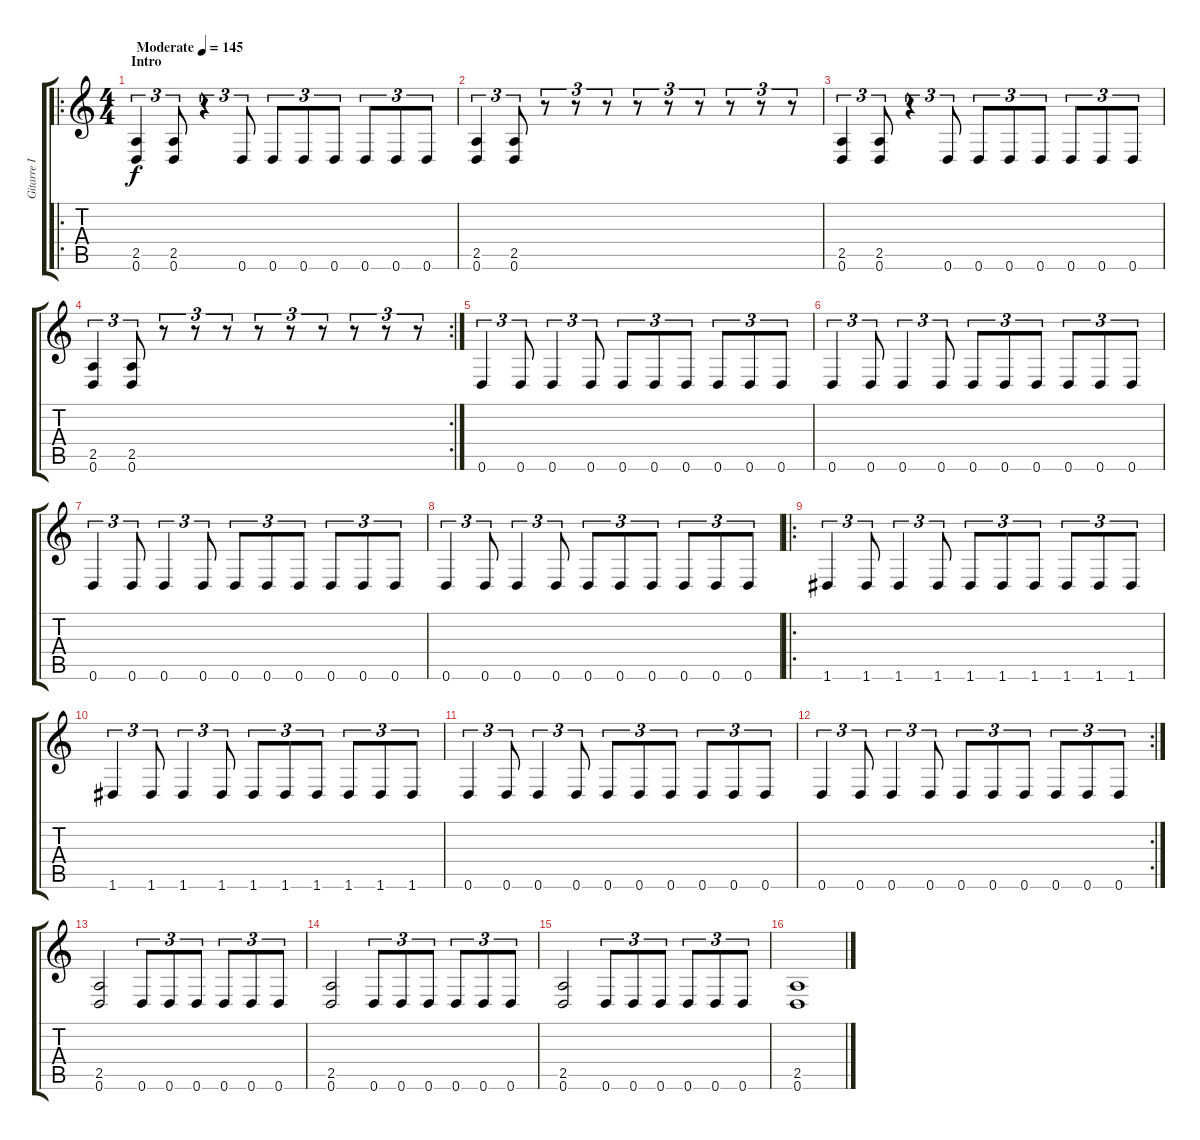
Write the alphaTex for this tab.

\track ("Gitarre I" "Gitarre I") {instrument distortionguitar}
\staff {score tabs}
\tuning (D4 A3 F3 C3 G2 D2) {hide}
\ro
\ts (4 4)
\section ("" "Intro")
\tempo (145 "Moderate")
\clef g2
\ks c
(2.5 0.6).4{tu (3 2) dy f instrument distortionguitar} (2.5 0.6).8{tu (3 2)} r.4{tu (3 2)} 0.6.8{tu (3 2)} 0.6.8{tu (3 2)} 0.6.8{tu (3 2)} 0.6.8{tu (3 2)} 0.6.8{tu (3 2)} 0.6.8{tu (3 2)} 0.6.8{tu (3 2)} |
(2.5 0.6).4{tu (3 2)} (2.5 0.6).8{tu (3 2)} r.8{tu (3 2)} r.8{tu (3 2)} r.8{tu (3 2)} r.8{tu (3 2)} r.8{tu (3 2)} r.8{tu (3 2)} r.8{tu (3 2)} r.8{tu (3 2)} r.8{tu (3 2)} |
(2.5 0.6).4{tu (3 2)} (2.5 0.6).8{tu (3 2)} r.4{tu (3 2)} 0.6.8{tu (3 2)} 0.6.8{tu (3 2)} 0.6.8{tu (3 2)} 0.6.8{tu (3 2)} 0.6.8{tu (3 2)} 0.6.8{tu (3 2)} 0.6.8{tu (3 2)} |
\rc 2
(2.5 0.6).4{tu (3 2)} (2.5 0.6).8{tu (3 2)} r.8{tu (3 2)} r.8{tu (3 2)} r.8{tu (3 2)} r.8{tu (3 2)} r.8{tu (3 2)} r.8{tu (3 2)} r.8{tu (3 2)} r.8{tu (3 2)} r.8{tu (3 2)} |
0.6.4{tu (3 2)} 0.6.8{tu (3 2)} 0.6.4{tu (3 2)} 0.6.8{tu (3 2)} 0.6.8{tu (3 2)} 0.6.8{tu (3 2)} 0.6.8{tu (3 2)} 0.6.8{tu (3 2)} 0.6.8{tu (3 2)} 0.6.8{tu (3 2)} |
0.6.4{tu (3 2)} 0.6.8{tu (3 2)} 0.6.4{tu (3 2)} 0.6.8{tu (3 2)} 0.6.8{tu (3 2)} 0.6.8{tu (3 2)} 0.6.8{tu (3 2)} 0.6.8{tu (3 2)} 0.6.8{tu (3 2)} 0.6.8{tu (3 2)} |
0.6.4{tu (3 2)} 0.6.8{tu (3 2)} 0.6.4{tu (3 2)} 0.6.8{tu (3 2)} 0.6.8{tu (3 2)} 0.6.8{tu (3 2)} 0.6.8{tu (3 2)} 0.6.8{tu (3 2)} 0.6.8{tu (3 2)} 0.6.8{tu (3 2)} |
0.6.4{tu (3 2)} 0.6.8{tu (3 2)} 0.6.4{tu (3 2)} 0.6.8{tu (3 2)} 0.6.8{tu (3 2)} 0.6.8{tu (3 2)} 0.6.8{tu (3 2)} 0.6.8{tu (3 2)} 0.6.8{tu (3 2)} 0.6.8{tu (3 2)} |
\ro
1.6.4{tu (3 2)} 1.6.8{tu (3 2)} 1.6.4{tu (3 2)} 1.6.8{tu (3 2)} 1.6.8{tu (3 2)} 1.6.8{tu (3 2)} 1.6.8{tu (3 2)} 1.6.8{tu (3 2)} 1.6.8{tu (3 2)} 1.6.8{tu (3 2)} |
1.6.4{tu (3 2)} 1.6.8{tu (3 2)} 1.6.4{tu (3 2)} 1.6.8{tu (3 2)} 1.6.8{tu (3 2)} 1.6.8{tu (3 2)} 1.6.8{tu (3 2)} 1.6.8{tu (3 2)} 1.6.8{tu (3 2)} 1.6.8{tu (3 2)} |
0.6.4{tu (3 2)} 0.6.8{tu (3 2)} 0.6.4{tu (3 2)} 0.6.8{tu (3 2)} 0.6.8{tu (3 2)} 0.6.8{tu (3 2)} 0.6.8{tu (3 2)} 0.6.8{tu (3 2)} 0.6.8{tu (3 2)} 0.6.8{tu (3 2)} |
\rc 2
0.6.4{tu (3 2)} 0.6.8{tu (3 2)} 0.6.4{tu (3 2)} 0.6.8{tu (3 2)} 0.6.8{tu (3 2)} 0.6.8{tu (3 2)} 0.6.8{tu (3 2)} 0.6.8{tu (3 2)} 0.6.8{tu (3 2)} 0.6.8{tu (3 2)} |
(2.5 0.6).2 0.6.8{tu (3 2)} 0.6.8{tu (3 2)} 0.6.8{tu (3 2)} 0.6.8{tu (3 2)} 0.6.8{tu (3 2)} 0.6.8{tu (3 2)} |
(2.5 0.6).2 0.6.8{tu (3 2)} 0.6.8{tu (3 2)} 0.6.8{tu (3 2)} 0.6.8{tu (3 2)} 0.6.8{tu (3 2)} 0.6.8{tu (3 2)} |
(2.5 0.6).2 0.6.8{tu (3 2)} 0.6.8{tu (3 2)} 0.6.8{tu (3 2)} 0.6.8{tu (3 2)} 0.6.8{tu (3 2)} 0.6.8{tu (3 2)} |
(2.5 0.6).1
